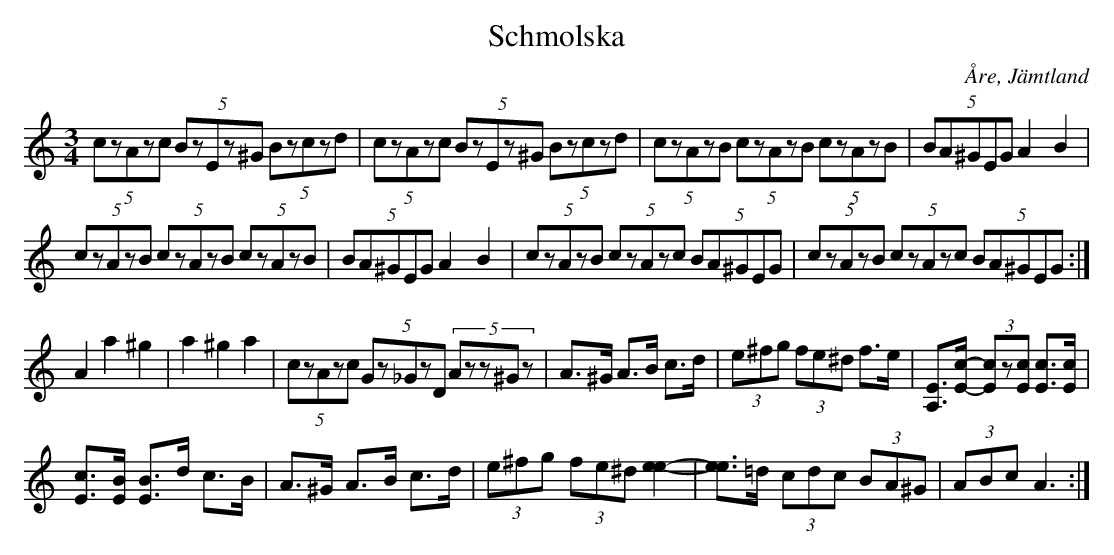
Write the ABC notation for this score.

X:1
T:Schmolska
O:Åre, Jämtland
M:3/4
L:1/8
K:Am
(5:2 czAzc (5:2Bz-Ez^G (5:2Bzczd| (5:2 czAzc (5:2Bz-Ez^G (5:2Bzczd|(5:2czAzB (5:2czAzB (5:2czAzB| (5:2BA^GEG  A2 B2|
 (5:2czAzB (5:2czAzB (5:2czAzB|   (5:2BA^GEG  A2 B2|   (5:2czAzB (5:2czAzc (5:2BA^GEG|  (5:2czAzB (5:2czAzc (5:2BA^GEG:|
A2 a2 ^g2|a2 ^g2 a2| (5:2 czAzc (5:2Gz_GzD (5:2Azz^Gz | A>^G A>B c>d | (3e^fg (3fe^d f>e | [EA,]>[c-E-] (3[cE]z[cE] [cE]>[cE] |
[cE]>[BE] [BE]>d c>B | A>^G A>B c>d | (3e^fg (3fe^d [e2-e2-] | [ee]>=d (3cdc (3BA^G | (3ABc A3 :|]
